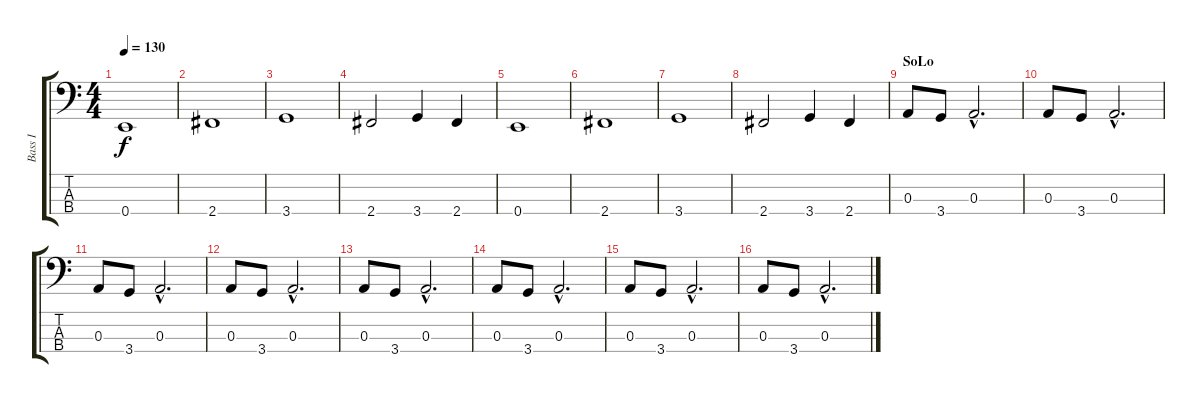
\track ("Bass I" "Bass I") {instrument electricbasspick}
\staff {score tabs}
\tuning (G2 D2 A1 E1) {hide}
\ts (4 4)
\tempo 130
\clef f4
\ks c
0.4.1{dy f} |
2.4.1 |
3.4.1 |
2.4.2 3.4.4 2.4.4 |
0.4.1 |
2.4.1 |
3.4.1 |
2.4.2 3.4.4 2.4.4 |
\section ("" "SoLo")
0.3.8 3.4.8 0.3{hac}.2{d} |
0.3.8 3.4.8 0.3{hac}.2{d} |
0.3.8 3.4.8 0.3{hac}.2{d} |
0.3.8 3.4.8 0.3{hac}.2{d} |
0.3.8 3.4.8 0.3{hac}.2{d} |
0.3.8 3.4.8 0.3{hac}.2{d} |
0.3.8 3.4.8 0.3{hac}.2{d} |
0.3.8 3.4.8 0.3{hac}.2{d}
